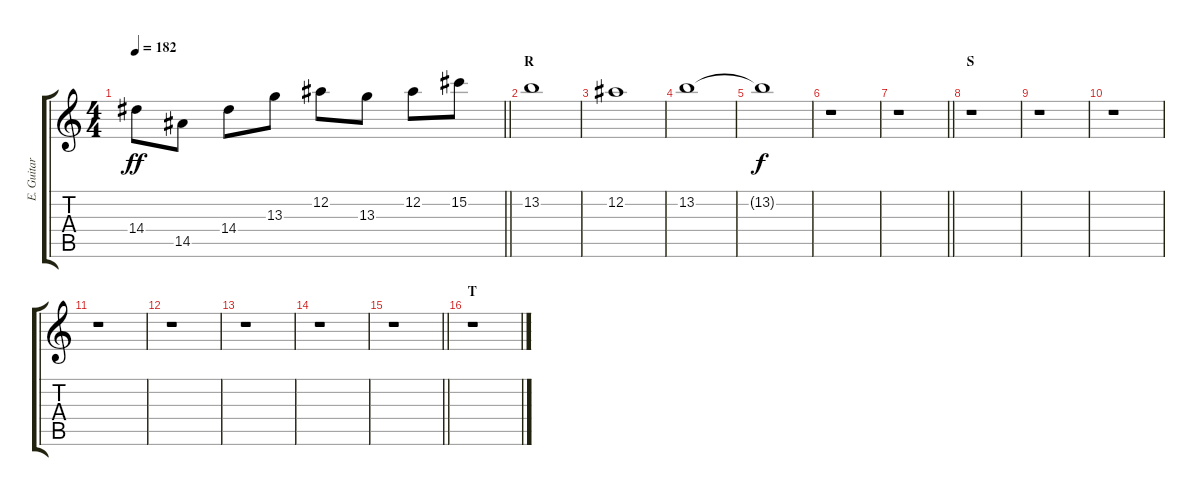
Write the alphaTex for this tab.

\track ("E. Guitar IV" "E. Guitar ") {instrument overdrivenguitar}
\staff {score tabs}
\tuning (Eb4 Bb3 Gb3 Db3 Ab2 Eb2) {hide}
\ts (4 4)
\tempo 182
\clef g2
\barLineRight lightlight
\ks c
14.4.8{dy ff} 14.5.8 14.4.8 13.3.8 12.2.8 13.3.8 12.2.8 15.2.8 |
\section ("" "R")
13.2.1 |
12.2.1 |
13.2.1 |
13.2{t}.1{dy f} |
r.1 |
\barLineRight lightlight
r.1 |
\section ("" "S")
r.1 |
r.1 |
r.1 |
r.1 |
r.1 |
r.1 |
r.1 |
\barLineRight lightlight
r.1 |
\section ("" "T")
r.1
